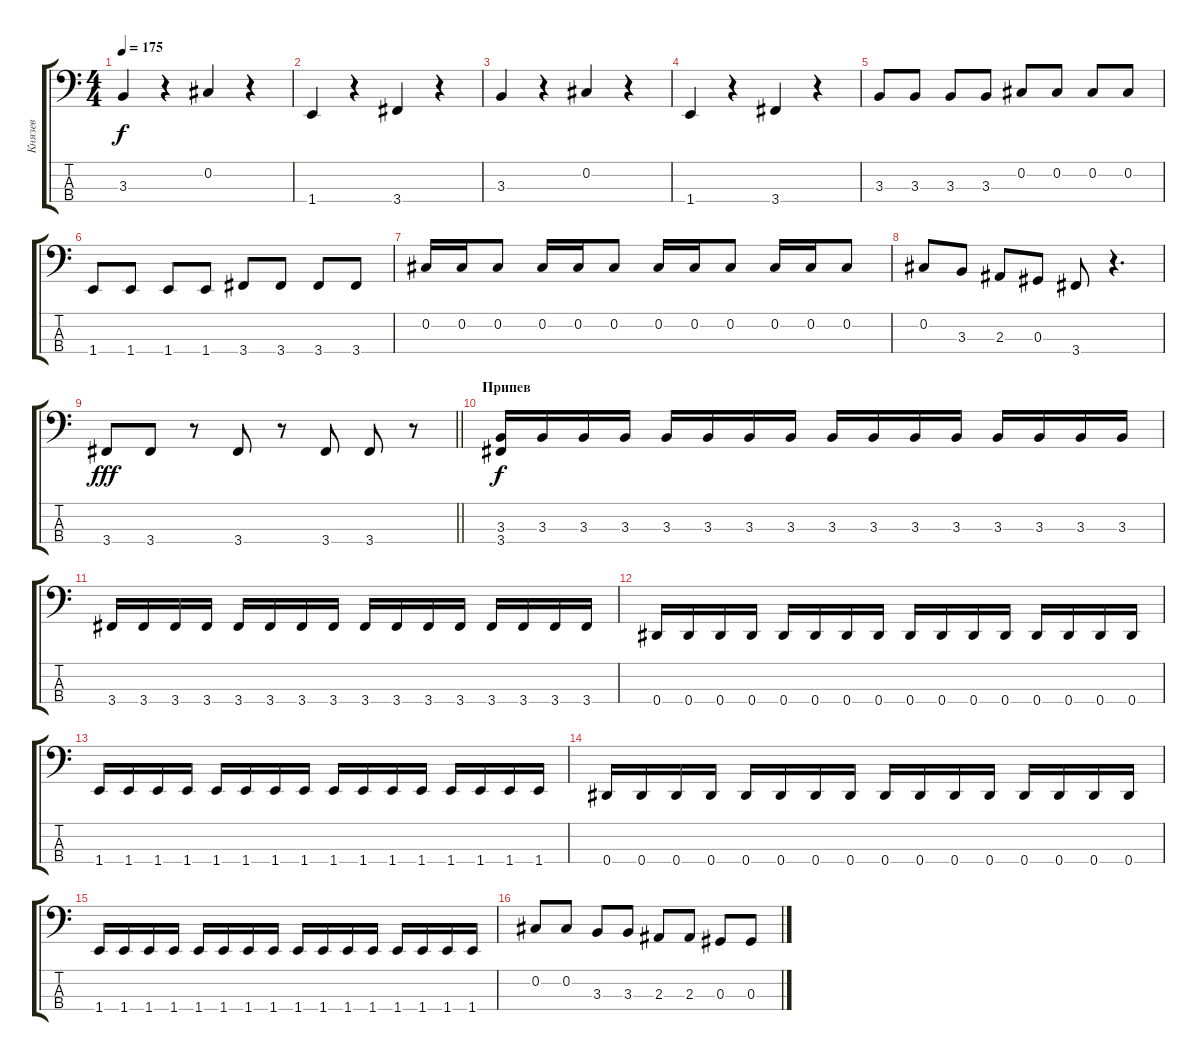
\track ("Князев" "Князев") {instrument electricbassfinger}
\staff {score tabs}
\tuning (Gb2 Db2 Ab1 Eb1) {hide}
\ts (4 4)
\tempo 175
\clef f4
\ks c
3.3.4{dy f} r.4 0.2.4 r.4 |
1.4.4 r.4 3.4.4 r.4 |
3.3.4 r.4 0.2.4 r.4 |
1.4.4 r.4 3.4.4 r.4 |
3.3.8 3.3.8 3.3.8 3.3.8 0.2.8 0.2.8 0.2.8 0.2.8 |
1.4.8 1.4.8 1.4.8 1.4.8 3.4.8 3.4.8 3.4.8 3.4.8 |
0.2.16 0.2.16 0.2.8 0.2.16 0.2.16 0.2.8 0.2.16 0.2.16 0.2.8 0.2.16 0.2.16 0.2.8 |
0.2.8 3.3.8 2.3.8 0.3.8 3.4.8 r.4{d} |
\barLineRight lightlight
3.4.8{dy fff} 3.4.8 r.8 3.4.8 r.8 3.4.8 3.4.8 r.8 |
\section ("" "Припев")
(3.3 3.4).16{dy f} 3.3.16 3.3.16 3.3.16 3.3.16 3.3.16 3.3.16 3.3.16 3.3.16 3.3.16 3.3.16 3.3.16 3.3.16 3.3.16 3.3.16 3.3.16 |
3.4.16 3.4.16 3.4.16 3.4.16 3.4.16 3.4.16 3.4.16 3.4.16 3.4.16 3.4.16 3.4.16 3.4.16 3.4.16 3.4.16 3.4.16 3.4.16 |
0.4.16 0.4.16 0.4.16 0.4.16 0.4.16 0.4.16 0.4.16 0.4.16 0.4.16 0.4.16 0.4.16 0.4.16 0.4.16 0.4.16 0.4.16 0.4.16 |
1.4.16 1.4.16 1.4.16 1.4.16 1.4.16 1.4.16 1.4.16 1.4.16 1.4.16 1.4.16 1.4.16 1.4.16 1.4.16 1.4.16 1.4.16 1.4.16 |
0.4.16 0.4.16 0.4.16 0.4.16 0.4.16 0.4.16 0.4.16 0.4.16 0.4.16 0.4.16 0.4.16 0.4.16 0.4.16 0.4.16 0.4.16 0.4.16 |
1.4.16 1.4.16 1.4.16 1.4.16 1.4.16 1.4.16 1.4.16 1.4.16 1.4.16 1.4.16 1.4.16 1.4.16 1.4.16 1.4.16 1.4.16 1.4.16 |
0.2.8 0.2.8 3.3.8 3.3.8 2.3.8 2.3.8 0.3.8 0.3.8
